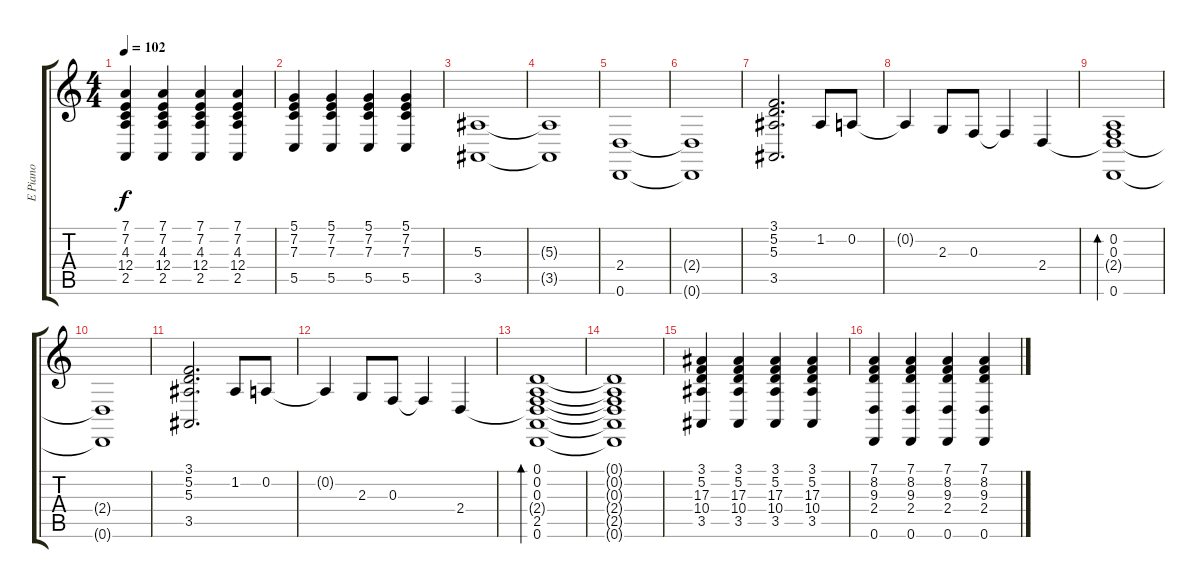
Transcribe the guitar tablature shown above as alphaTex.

\track ("E Piano" "E Piano") {instrument electricpiano1}
\staff {score tabs}
\tuning (D4 A3 F3 C3 G2 D2) {hide}
\ts (4 4)
\tempo 102
\clef g2
\ks c
(7.1 7.2 4.3 12.4 2.5).4{dy f} (7.1 7.2 4.3 12.4 2.5).4 (7.1 7.2 4.3 12.4 2.5).4 (7.1 7.2 4.3 12.4 2.5).4 |
(5.1 7.2 7.3 5.5).4 (5.1 7.2 7.3 5.5).4 (5.1 7.2 7.3 5.5).4 (5.1 7.2 7.3 5.5).4 |
(5.3 3.5).1 |
(5.3{t} 3.5{t}).1 |
(2.4 0.6).1 |
(2.4{t} 0.6{t}).1 |
(3.1 5.2 5.3 3.5).2{d} 1.2.8 0.2.8 |
0.2{t}.4 2.3.8 0.3.8 0.3{t}.4 2.4.4 |
(0.2 0.3 2.4{t} 0.6).1{bd 120} |
(2.4{t} 0.6{t}).1 |
(3.1 5.2 5.3 3.5).2{d} 1.2.8 0.2.8 |
0.2{t}.4 2.3.8 0.3.8 0.3{t}.4 2.4.4 |
(0.1 0.2 0.3 2.4{t} 2.5 0.6).1{bd 120} |
(0.1{t} 0.2{t} 0.3{t} 2.4{t} 2.5{t} 0.6{t}).1 |
(3.1 5.2 17.3 10.4 3.5).4 (3.1 5.2 17.3 10.4 3.5).4 (3.1 5.2 17.3 10.4 3.5).4 (3.1 5.2 17.3 10.4 3.5).4 |
(7.1 8.2 9.3 2.4 0.6).4 (7.1 8.2 9.3 2.4 0.6).4 (7.1 8.2 9.3 2.4 0.6).4 (7.1 8.2 9.3 2.4 0.6).4
